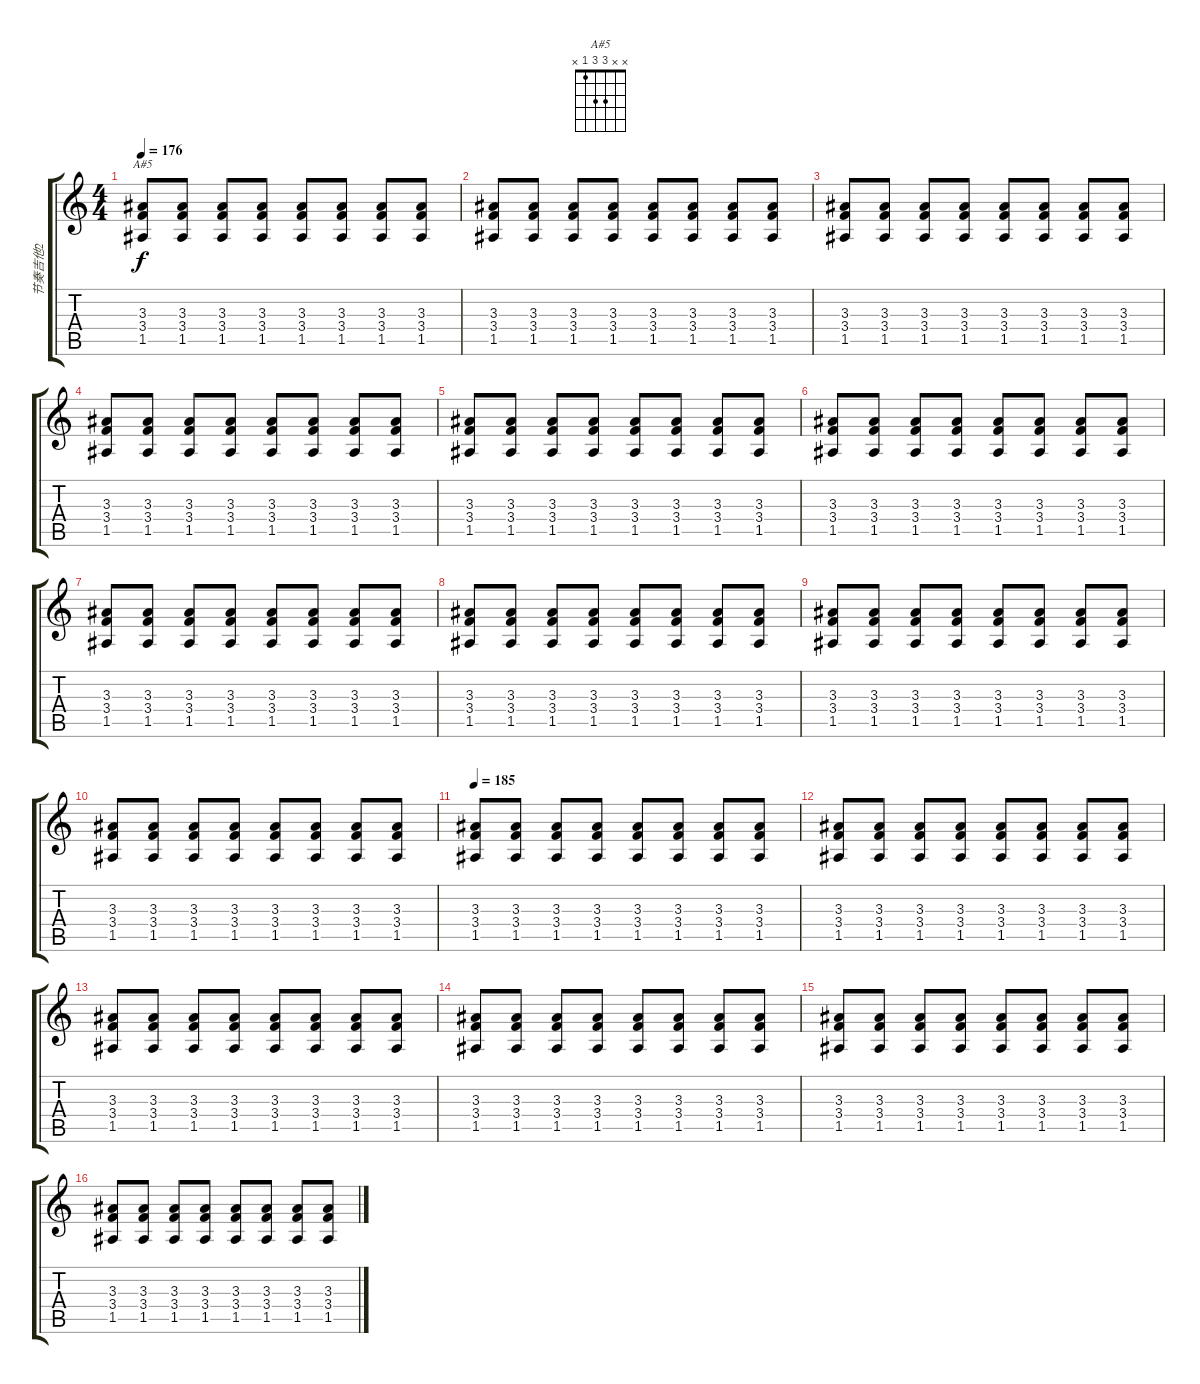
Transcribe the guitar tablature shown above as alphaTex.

\track ("节奏吉他2" "节奏吉他2") {instrument overdrivenguitar}
\staff {score tabs}
\tuning (E4 B3 G3 D3 A2 E2) {hide}
\chord ("A#5" x x 3 3 1 x)
\ts (4 4)
\tempo 176
\clef g2
\ks c
(3.3 3.4 1.5).8{ch "A#5" dy f instrument overdrivenguitar} (3.3 3.4 1.5).8 (3.3 3.4 1.5).8 (3.3 3.4 1.5).8 (3.3 3.4 1.5).8 (3.3 3.4 1.5).8 (3.3 3.4 1.5).8 (3.3 3.4 1.5).8 |
(3.3 3.4 1.5).8 (3.3 3.4 1.5).8 (3.3 3.4 1.5).8 (3.3 3.4 1.5).8 (3.3 3.4 1.5).8 (3.3 3.4 1.5).8 (3.3 3.4 1.5).8 (3.3 3.4 1.5).8 |
(3.3 3.4 1.5).8 (3.3 3.4 1.5).8 (3.3 3.4 1.5).8 (3.3 3.4 1.5).8 (3.3 3.4 1.5).8 (3.3 3.4 1.5).8 (3.3 3.4 1.5).8 (3.3 3.4 1.5).8 |
(3.3 3.4 1.5).8 (3.3 3.4 1.5).8 (3.3 3.4 1.5).8 (3.3 3.4 1.5).8 (3.3 3.4 1.5).8 (3.3 3.4 1.5).8 (3.3 3.4 1.5).8 (3.3 3.4 1.5).8 |
(3.3 3.4 1.5).8 (3.3 3.4 1.5).8 (3.3 3.4 1.5).8 (3.3 3.4 1.5).8 (3.3 3.4 1.5).8 (3.3 3.4 1.5).8 (3.3 3.4 1.5).8 (3.3 3.4 1.5).8 |
(3.3 3.4 1.5).8 (3.3 3.4 1.5).8 (3.3 3.4 1.5).8 (3.3 3.4 1.5).8 (3.3 3.4 1.5).8 (3.3 3.4 1.5).8 (3.3 3.4 1.5).8 (3.3 3.4 1.5).8 |
(3.3 3.4 1.5).8 (3.3 3.4 1.5).8 (3.3 3.4 1.5).8 (3.3 3.4 1.5).8 (3.3 3.4 1.5).8 (3.3 3.4 1.5).8 (3.3 3.4 1.5).8 (3.3 3.4 1.5).8 |
(3.3 3.4 1.5).8 (3.3 3.4 1.5).8 (3.3 3.4 1.5).8 (3.3 3.4 1.5).8 (3.3 3.4 1.5).8 (3.3 3.4 1.5).8 (3.3 3.4 1.5).8 (3.3 3.4 1.5).8 |
(3.3 3.4 1.5).8 (3.3 3.4 1.5).8 (3.3 3.4 1.5).8 (3.3 3.4 1.5).8 (3.3 3.4 1.5).8 (3.3 3.4 1.5).8 (3.3 3.4 1.5).8 (3.3 3.4 1.5).8 |
(3.3 3.4 1.5).8 (3.3 3.4 1.5).8 (3.3 3.4 1.5).8 (3.3 3.4 1.5).8 (3.3 3.4 1.5).8 (3.3 3.4 1.5).8 (3.3 3.4 1.5).8 (3.3 3.4 1.5).8 |
\tempo 185
(3.3 3.4 1.5).8 (3.3 3.4 1.5).8 (3.3 3.4 1.5).8 (3.3 3.4 1.5).8 (3.3 3.4 1.5).8 (3.3 3.4 1.5).8 (3.3 3.4 1.5).8 (3.3 3.4 1.5).8 |
(3.3 3.4 1.5).8 (3.3 3.4 1.5).8 (3.3 3.4 1.5).8 (3.3 3.4 1.5).8 (3.3 3.4 1.5).8 (3.3 3.4 1.5).8 (3.3 3.4 1.5).8 (3.3 3.4 1.5).8 |
(3.3 3.4 1.5).8 (3.3 3.4 1.5).8 (3.3 3.4 1.5).8 (3.3 3.4 1.5).8 (3.3 3.4 1.5).8 (3.3 3.4 1.5).8 (3.3 3.4 1.5).8 (3.3 3.4 1.5).8 |
(3.3 3.4 1.5).8 (3.3 3.4 1.5).8 (3.3 3.4 1.5).8 (3.3 3.4 1.5).8 (3.3 3.4 1.5).8 (3.3 3.4 1.5).8 (3.3 3.4 1.5).8 (3.3 3.4 1.5).8 |
(3.3 3.4 1.5).8 (3.3 3.4 1.5).8 (3.3 3.4 1.5).8 (3.3 3.4 1.5).8 (3.3 3.4 1.5).8 (3.3 3.4 1.5).8 (3.3 3.4 1.5).8 (3.3 3.4 1.5).8 |
(3.3 3.4 1.5).8 (3.3 3.4 1.5).8 (3.3 3.4 1.5).8 (3.3 3.4 1.5).8 (3.3 3.4 1.5).8 (3.3 3.4 1.5).8 (3.3 3.4 1.5).8 (3.3 3.4 1.5).8
